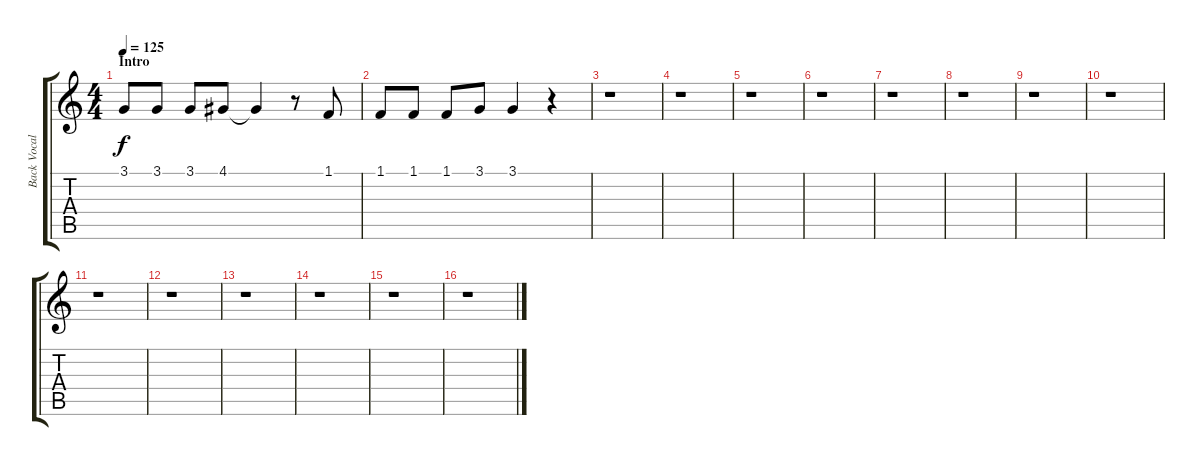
\track ("Back Vocals" "Back Vocal") {instrument baritonesax}
\staff {score tabs}
\tuning (E4 B3 G3 D3 A2 E2) {hide}
\ts (4 4)
\section ("" "Intro")
\tempo 125
\clef g2
\ks c
3.1.8{dy f instrument baritonesax} 3.1.8 3.1.8 4.1.8 4.1{t}.4 r.8 1.1.8 |
1.1.8 1.1.8 1.1.8 3.1.8 3.1.4 r.4 |
r.1 |
r.1 |
r.1 |
r.1 |
r.1 |
r.1 |
r.1 |
r.1 |
r.1 |
r.1 |
r.1 |
r.1 |
r.1 |
r.1
